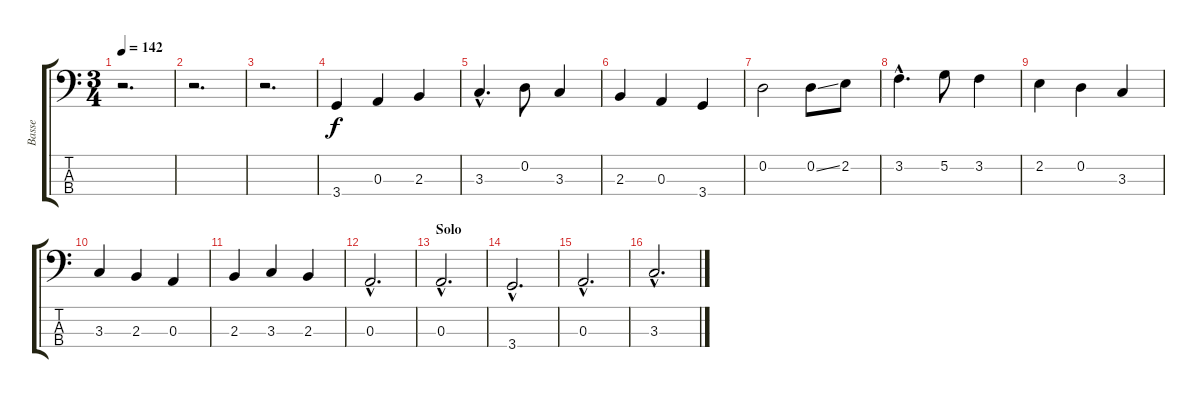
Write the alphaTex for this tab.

\track ("Basse" "Basse") {instrument electricbassfinger}
\staff {score tabs}
\tuning (G2 D2 A1 E1) {hide}
\ts (3 4)
\tempo 142
\clef f4
\ks c
r.2{d dy f} |
r.2{d} |
r.2{d} |
3.4.4 0.3.4 2.3.4 |
3.3{hac}.4{d} 0.2.8 3.3.4 |
2.3.4 0.3.4 3.4.4 |
0.2.2 0.2{ss}.8 2.2.8 |
3.2{hac}.4{d} 5.2.8 3.2.4 |
2.2.4 0.2.4 3.3.4 |
3.3.4 2.3.4 0.3.4 |
2.3.4 3.3.4 2.3.4 |
0.3{hac}.2{d} |
\section ("" "Solo")
0.3{hac}.2{d} |
3.4{hac}.2{d} |
0.3{hac}.2{d} |
3.3{hac}.2{d}
